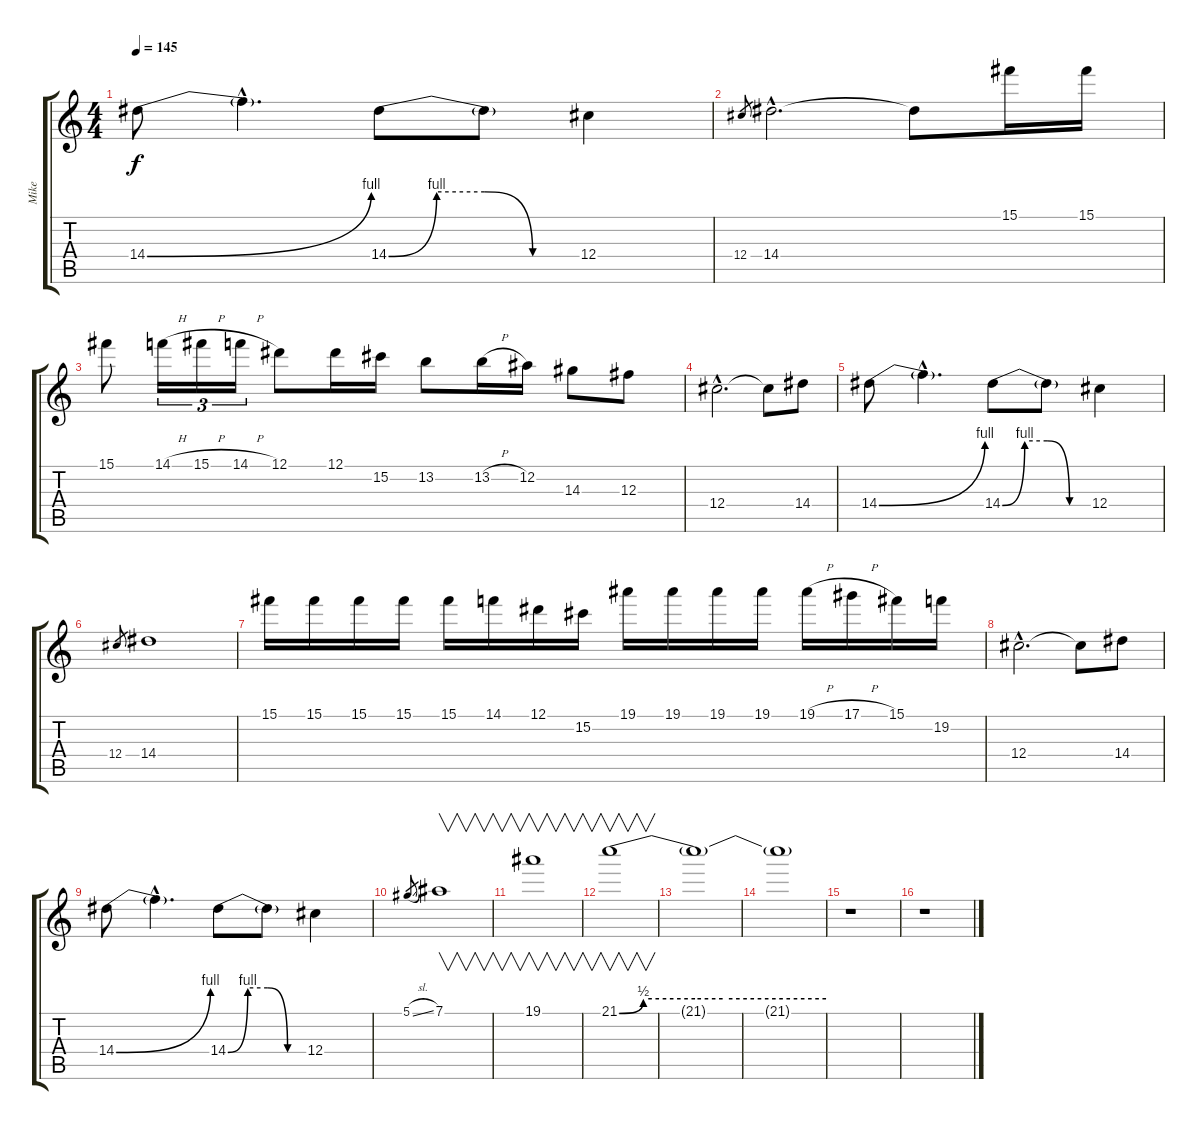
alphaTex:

\track ("Mike" "Mike") {instrument overdrivenguitar}
\staff {score tabs}
\tuning (Eb4 Bb3 Gb3 Db3 Ab2 Eb2) {hide}
\ts (4 4)
\tempo 145
\clef g2
\ks c
14.4{be (bend 0 0 60 4)}.8{dy f} 14.4{hac t}.4{d} 14.4{be (custom 0 0 15 4 30 4 45 0 60 0)}.8 14.4{t}.8 12.4.4 |
12.4.8{gr} 14.4{hac}.2{d} 14.4{t}.8 15.1.16 15.1.16 |
15.1.8 14.1{h}.16{tu (3 2)} 15.1{h}.16{tu (3 2)} 14.1{h}.16{tu (3 2)} 12.1.8 12.1.16 15.2.16 13.2.8 13.2{h}.16 12.2.16 14.3.8 12.3.8 |
12.4{hac}.2{d} 12.4{t}.8 14.4.8 |
14.4{be (bend 0 0 60 4)}.8 14.4{hac t}.4{d} 14.4{be (custom 0 0 15 4 30 4 45 0 60 0)}.8 14.4{t}.8 12.4.4 |
12.4.8{gr} 14.4.1 |
15.1.16 15.1.16 15.1.16 15.1.16 15.1.16 14.1.16 12.1.16 15.2.16 19.1.16 19.1.16 19.1.16 19.1.16 19.1{h}.16 17.1{h}.16 15.1.16 19.2.16 |
12.4{hac}.2{d} 12.4{t}.8 14.4.8 |
14.4{be (bend 0 0 60 4)}.8 14.4{hac t}.4{d} 14.4{be (custom 0 0 15 4 30 4 45 0 60 0)}.8 14.4{t}.8 12.4.4 |
5.1{sl}.8{gr} 7.1.1{v} |
19.1.1{v} |
21.1{be (custom 0 0 7 2 22 2 30 2 60 2)}.1{v} |
21.1{t}.1 |
21.1{t}.1 |
r.1 |
r.1
